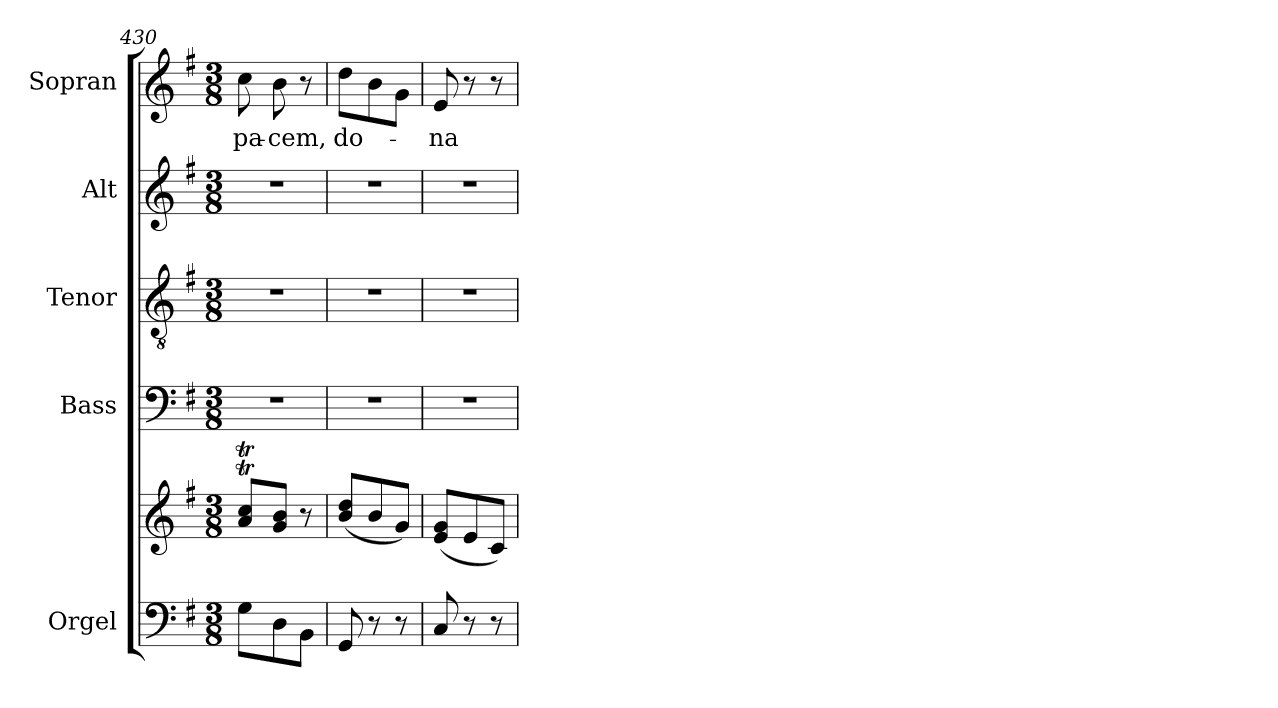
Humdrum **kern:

**kern	**kern	**kern	**kern	**kern	**kern	**text
*part5	*part5	*part4	*part3	*part2	*part1	*part1
*staff6	*staff5	*staff4	*staff3	*staff2	*staff1	*staff1
*I"Orgel	*	*I"Bass	*I"Tenor	*I"Alt	*I"Sopran	*
*I'Org.	*	*I'B.	*I'T.	*I'A.	*I'S.	*
*clefF4	*clefG2	*clefF4	*clefGv2	*clefG2	*clefG2	*
*k[f#]	*k[f#]	*k[f#]	*k[f#]	*k[f#]	*k[f#]	*
*G:	*G:	*G:	*G:	*G:	*G:	*
*M3/8	*M3/8	*M3/8	*M3/8	*M3/8	*M3/8	*
=430	=430	=430	=430	=430	=430	=430
!	!	!	!	!	!	!LO:LY:b
8G\L	8a/T 8cc/TL	4.r	4.r	4.r	8cc\	pa-
!	!	!	!	!	!	!LO:LY:b
8D\	8g/ 8b/J	.	.	.	8b\	-cem,
8BB\J	8r	.	.	.	8r	.
=431	=431	=431	=431	=431	=431	=431
!	!	!	!	!	!	!LO:LY:b
8GG/	(<8b/ 8dd/L	4.r	4.r	4.r	8dd\L	do-
8r	8b/	.	.	.	8b\	.
8r	8g/J)	.	.	.	8g\J	.
=432	=432	=432	=432	=432	=432	=432
!	!	!	!	!	!	!LO:LY:b
8C/	(<8e/ 8g/L	4.r	4.r	4.r	8e/	-na
8r	8e/	.	.	.	8r	.
8r	8c/J)	.	.	.	8r	.
=	=	=	=	=	=	=
*-	*-	*-	*-	*-	*-	*-
